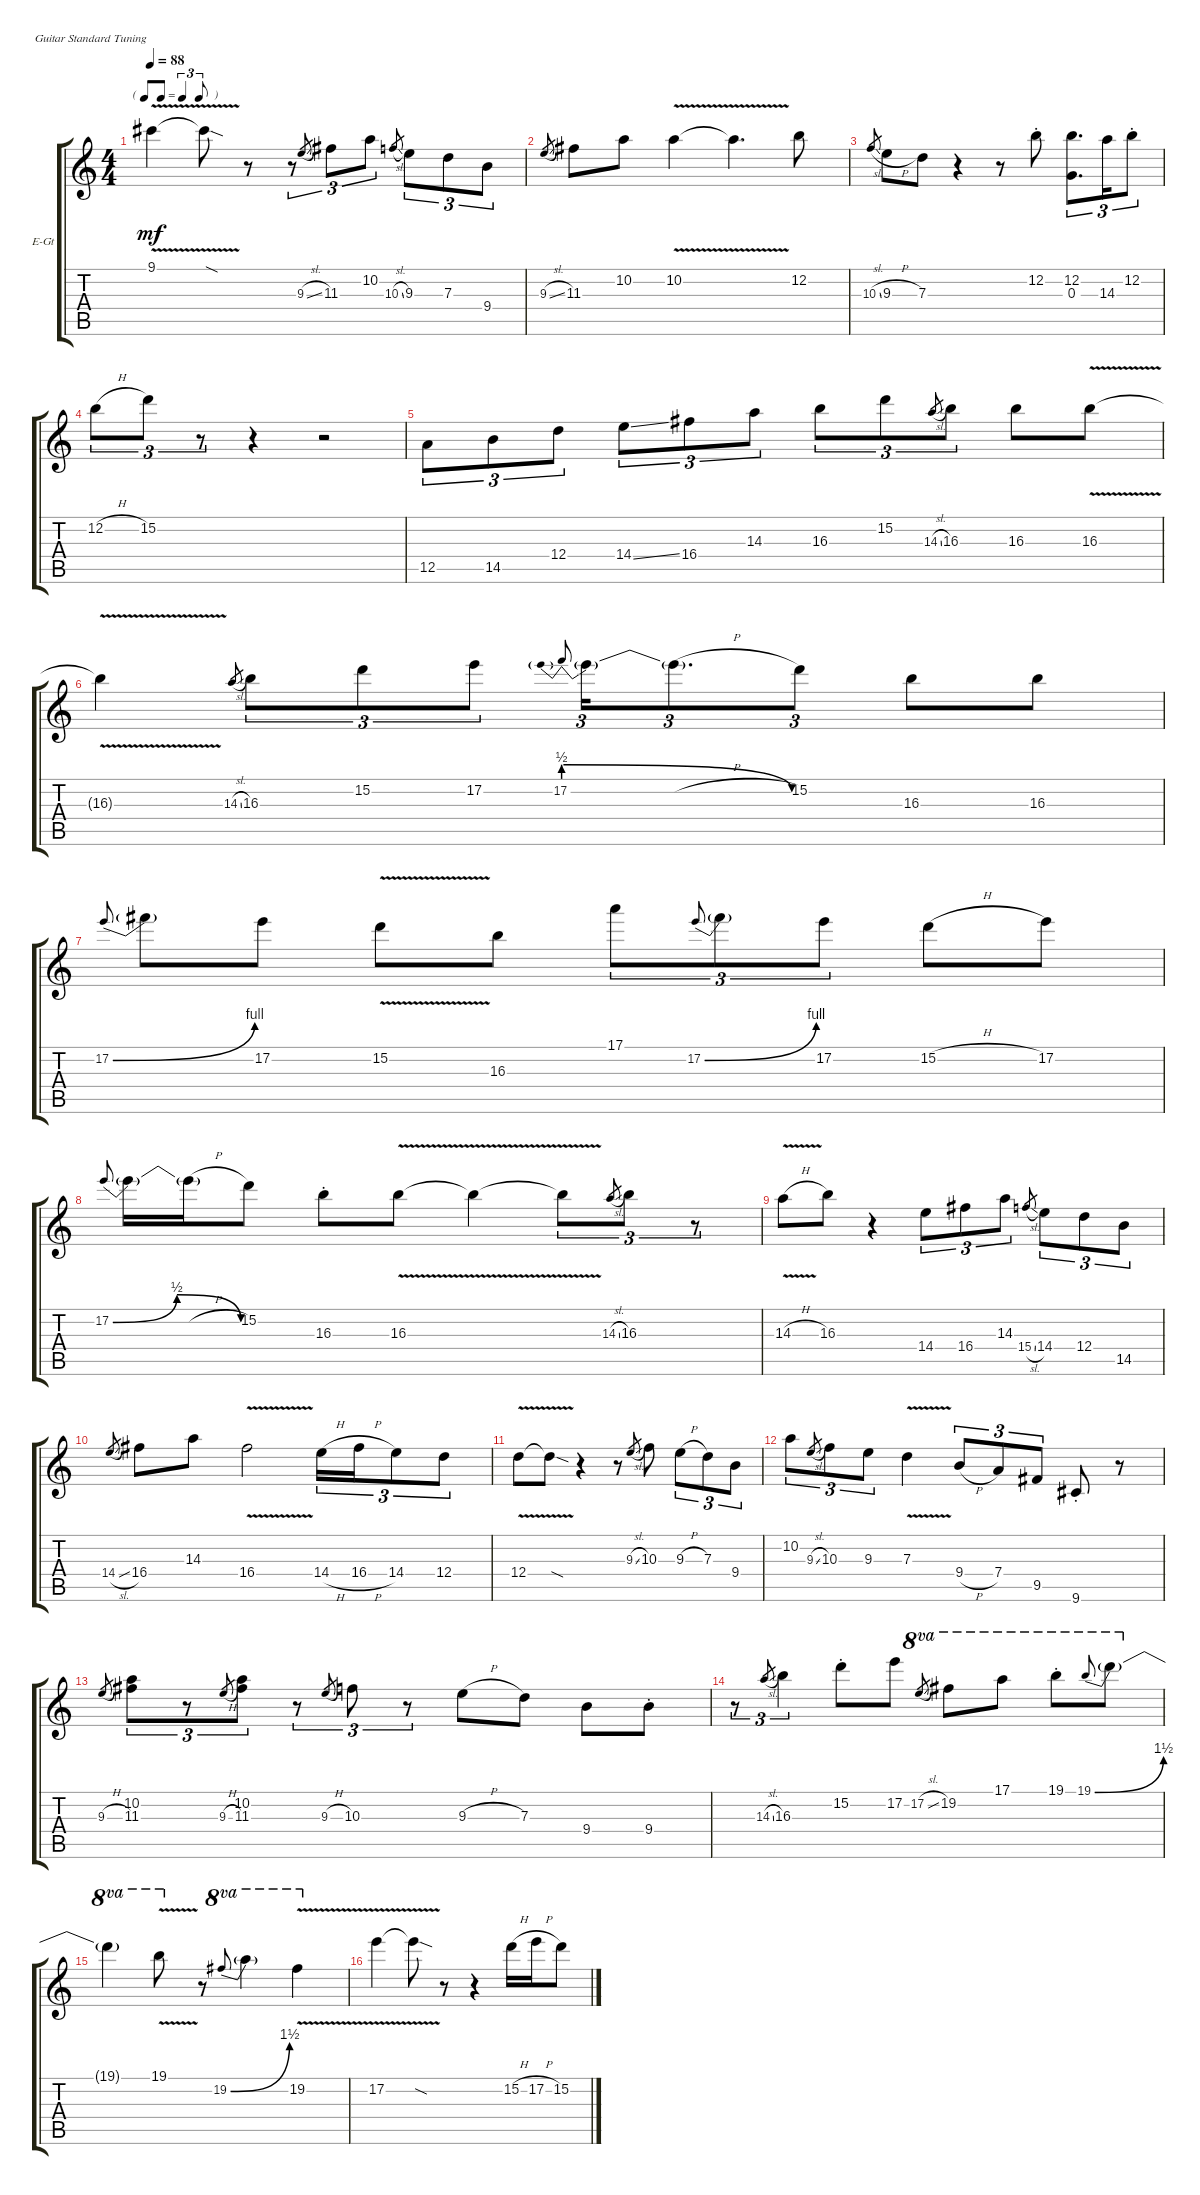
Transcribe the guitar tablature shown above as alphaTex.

\defaultSystemsLayout 4
\bracketExtendMode groupsimilarinstruments
\firstSystemTrackNameOrientation horizontal
\otherSystemsTrackNameOrientation horizontal
\track ("Electric Guitar" "E-Gt") {instrument electricguitarclean}
\staff {score tabs}
\tuning (E4 B3 G3 D3 A2 E2)
\ts (4 4)
\tf triplet8th
\tempo 88
\clef g2
\ks c
9.1{v}.4{dy mf} 9.1{v sod t}.8 r.8 r.8{tu (3 2)} 9.3{sl}.8{tu (3 2) gr} 11.3.8{tu (3 2)} 10.2.8{tu (3 2)} 10.3{sl}.8{tu (3 2) gr} 9.3.8{tu (3 2)} 7.3.8{tu (3 2)} 9.4.8{tu (3 2)} |
9.3{sl}.8{tu (3 2) gr} 11.3.8 10.2.8 10.2{v}.4 10.2{v t}.4{d} 12.2.8 |
10.3{sl}.8{gr} 9.3{h}.8 7.3.8 r.4 r.8 12.2{st}.8 (12.2 0.3).8{d tu (3 2)} 14.3.16{tu (3 2)} 12.2{st}.8{tu (3 2)} |
12.2{h}.8{tu (3 2)} 15.2.8{tu (3 2)} r.8{tu (3 2)} r.4 r.2 |
12.5.8{tu (3 2)} 14.5.8{tu (3 2)} 12.4.8{tu (3 2)} 14.4{ss}.8{tu (3 2)} 16.4.8{tu (3 2)} 14.3.8{tu (3 2)} 16.3.8{tu (3 2)} 15.2.8{tu (3 2)} 14.3{sl}.8{tu (3 2) gr} 16.3.8{tu (3 2)} 16.3.8 16.3{v}.8 |
16.3{v t}.4 14.3{sl}.8{gr} 16.3.8{tu (3 2)} 15.2.8{tu (3 2)} 17.2.8{tu (3 2)} 17.2{be (prebendrelease 0 2 15 0)}.8{tu (3 2) gr onbeat} 17.2{t}.16{tu (3 2)} 17.2{h t}.8{d tu (3 2)} 15.2.8{tu (3 2)} 16.3.8 16.3.8 |
17.2{be (bend 0 0 15 4)}.8{gr onbeat} 17.2{t}.8 17.2.8 15.2{v}.8 16.3.8 17.1.8{tu (3 2)} 17.2{be (bend 0 0 15 4)}.8{tu (3 2) gr onbeat} 17.2{t}.8{tu (3 2)} 17.2.8{tu (3 2)} 15.2{h}.8 17.2.8 |
17.2{be (bendrelease 0 0 10.2 2 20.4 2 30 0)}.8{gr onbeat} 17.2{t}.16 17.2{h t}.16 15.2.8 16.3{st}.8 16.3{v}.8 16.3{v t}.4 16.3{v t}.8{tu (3 2)} 14.3{sl}.8{tu (3 2) gr} 16.3.8{tu (3 2)} r.8{tu (3 2)} |
14.3{v h}.8 16.3.8 r.4 14.4.8{tu (3 2)} 16.4.8{tu (3 2)} 14.3.8{tu (3 2)} 15.4{sl}.8{tu (3 2) gr} 14.4.8{tu (3 2)} 12.4.8{tu (3 2)} 14.5.8{tu (3 2)} |
14.4{sl}.8{tu (3 2) gr} 16.4.8 14.3.8 16.4{v}.2 14.4{h}.16{tu (3 2)} 16.4{h}.16{tu (3 2)} 14.4.8{tu (3 2)} 12.4.8{tu (3 2)} |
12.4{v}.8 12.4{v sod t}.8 r.4 r.8 9.3{sl}.8{gr} 10.3.8 9.3{h}.8{tu (3 2)} 7.3.8{tu (3 2)} 9.4.8{tu (3 2)} |
10.2.8{tu (3 2)} 9.3{sl}.8{tu (3 2) gr} 10.3.8{tu (3 2)} 9.3.8{tu (3 2)} 7.3{v}.4 9.4{h}.8{tu (3 2)} 7.4.8{tu (3 2)} 9.5.8{tu (3 2)} 9.6{st}.8 r.8 |
9.3{h}.8{gr} (11.3 10.2).8{tu (3 2)} r.8{tu (3 2)} 9.3{h}.8{gr} (11.3 10.2).8{tu (3 2)} r.8{tu (3 2)} 9.3{h}.8{gr} 10.3.8{tu (3 2)} r.8{tu (3 2)} 9.3{h}.8 7.3.8 9.4.8 9.4{st}.8 |
r.8{tu (3 2)} 14.3{sl}.8{gr} 16.3.4{tu (3 2)} 15.2{st}.8 17.2.8 17.2{sl}.8{ot 8va gr} 19.2.8{ot 8va} 17.1.8{ot 8va} 19.1{st}.8{ot 8va} 19.1{be (bend 0 0 15 6)}.8{ot 8va gr onbeat} 19.1{t}.8{ot 8va} |
19.1{t}.4{ot 8va} 19.1{v}.8{ot 8va} r.8 19.2{be (bend 0 0 15 6)}.8{ot 8va gr onbeat} 19.2{t}.4{ot 8va} 19.2{v}.4{ot 8va} |
17.2{v}.4 17.2{v sod t}.8 r.8 r.4 15.2{h}.16 17.2{h}.16 15.2.8
